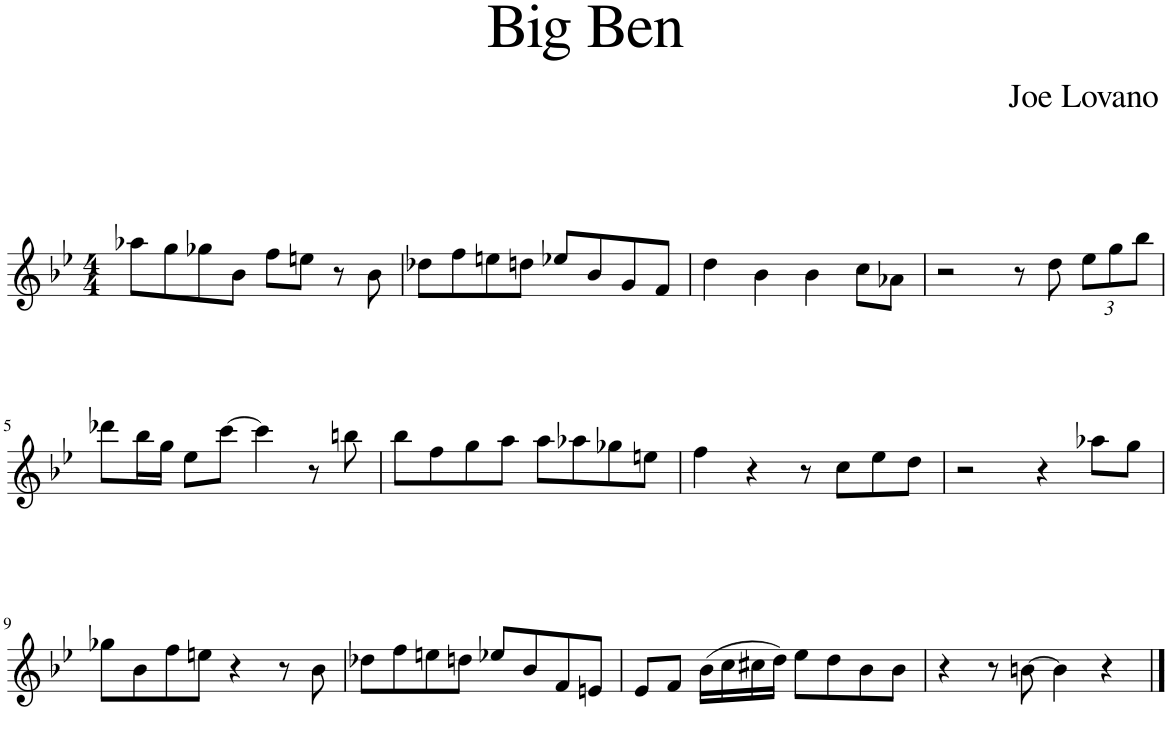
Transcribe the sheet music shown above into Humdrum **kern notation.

**kern
*part1
*staff1
*I"Piano
*I'Pno.
*clefG2
*k[b-e-]
*M4/4
=1
8aa-X\L
8gg\
8gg-X\
8b-\J
8ff\L
8een\J
8r
8b-\
=2
8dd-X\L
8ff\
8een\
8ddn\J
8ee-X/L
8b-/
8g/
8f/J
=3
4dd\
4b-\
4b-\
8cc\L
8a-X\J
=4
2r
8r
8dd\
*Xbrackettup
12ee-\L
12gg\
12bb-\J
!!LO:LB:g=z
=5
8ddd-X\L
16bb-\L
16gg\JJ
8ee-\L
[8ccc\J
4ccc\]
8r
8bbn\
=6
8bb-\L
8ff\
8gg\
8aa\J
8aa\L
8aa-X\
8gg-X\
8een\J
=7
4ff\
4r
8r
8cc\L
8ee-\
8dd\J
=8
2r
4r
8aa-X\L
8gg\J
!!LO:LB:g=z
=9
8gg-X\L
8b-\
8ff\
8een\J
4r
8r
8b-\
=10
8dd-X\L
8ff\
8een\
8ddn\J
8ee-X/L
8b-/
8f/
8en/J
=11
8e-/L
8f/J
(16b-\LL
16cc\
16cc#X\
16dd\JJ)
8ee-\L
8dd\
8b-\
8b-\J
=12
4r
8r
[8bn\
4b\]
4r
==
*-
